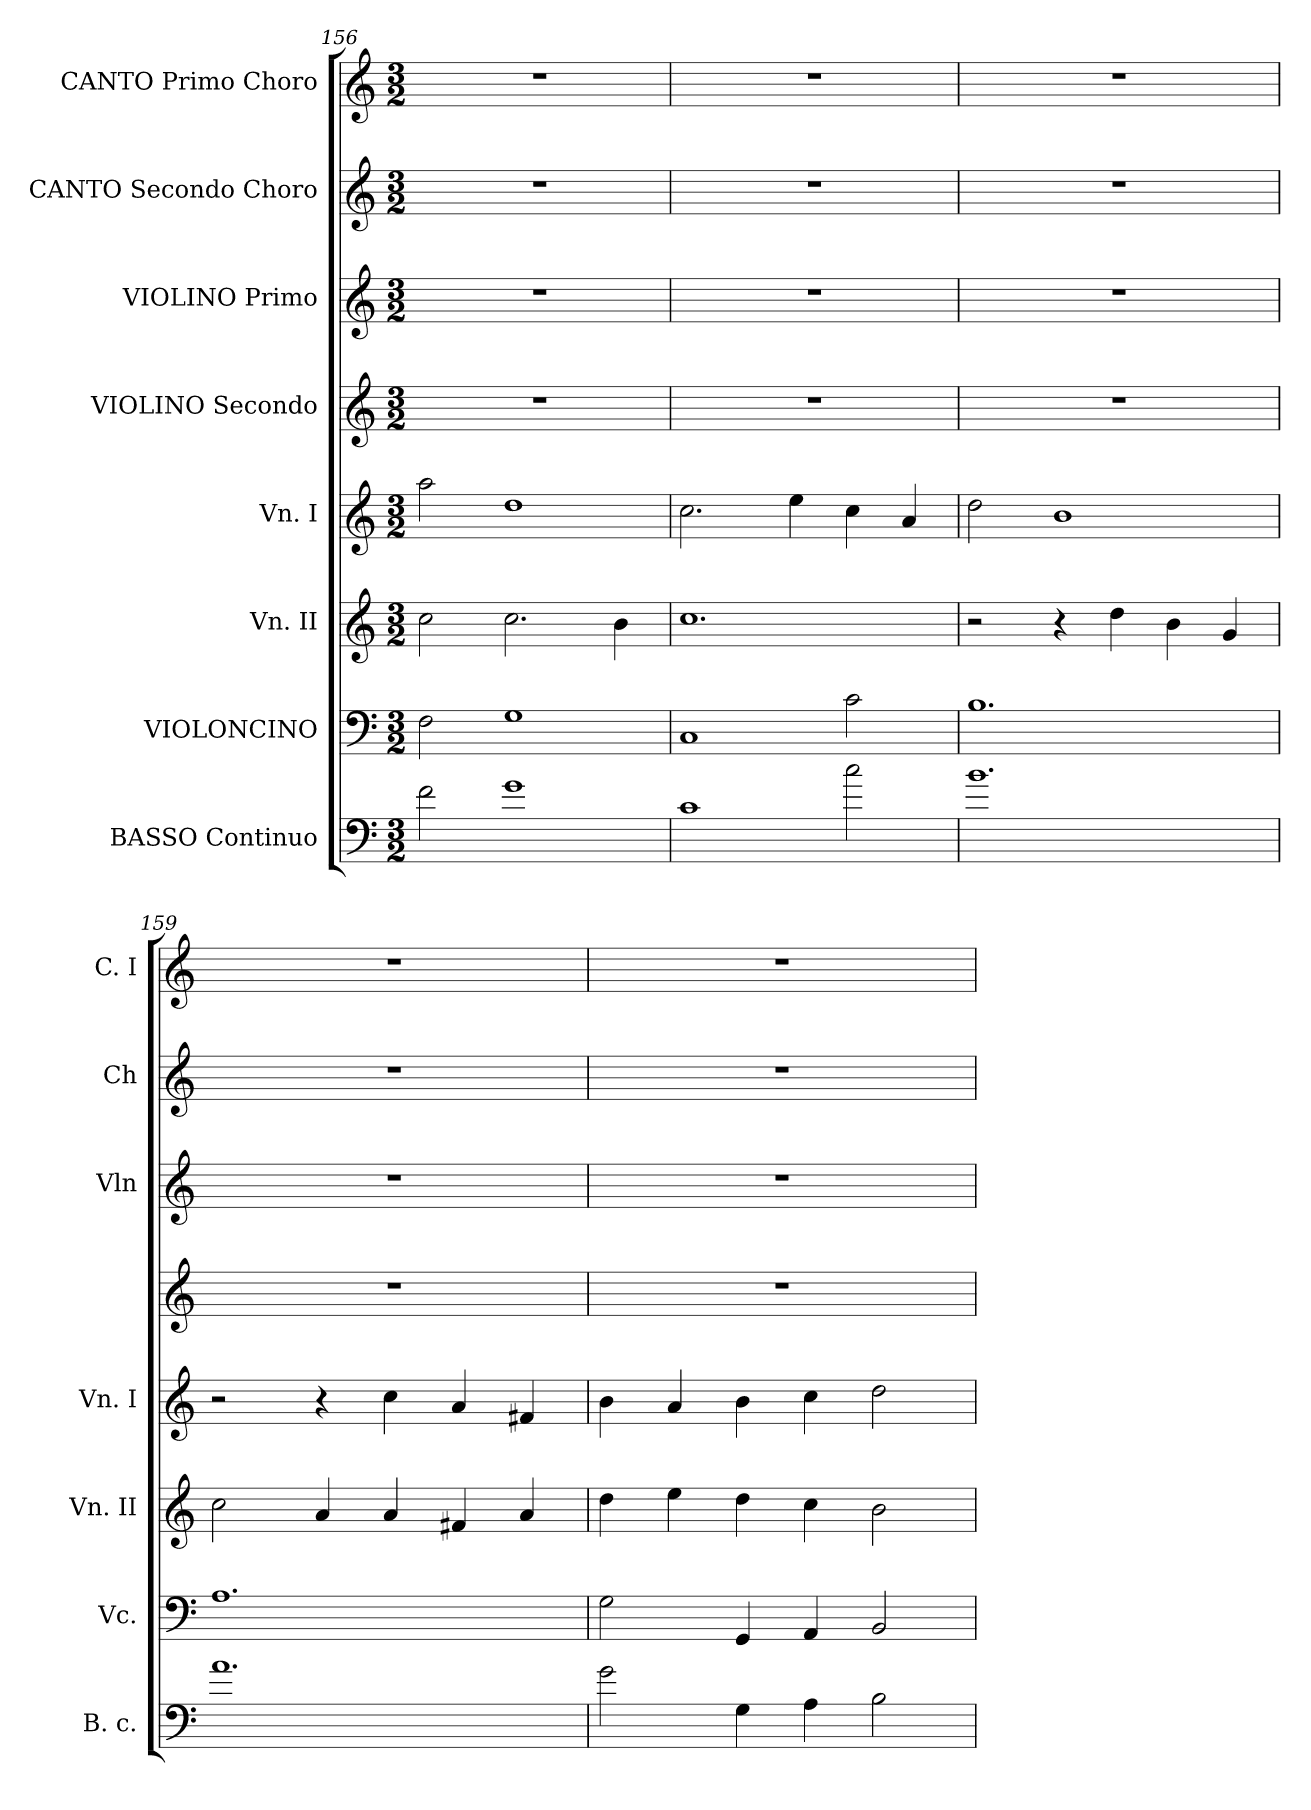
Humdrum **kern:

**kern	**kern	**kern	**kern	**kern	**kern	**kern	**kern
*part8	*part7	*part6	*part5	*part4	*part3	*part2	*part1
*staff8	*staff7	*staff6	*staff5	*staff4	*staff3	*staff2	*staff1
*I"BASSO Continuo	*I"VIOLONCINO	*I"Vn. II	*I"Vn. I	*I"VIOLINO Secondo	*I"VIOLINO Primo	*I"CANTO Secondo Choro	*I"CANTO Primo Choro
*I'B. c.	*I'Vc.	*I'Vn. II	*I'Vn. I	*	*I'Vln	*I'Ch	*I'C. I
*clefF4	*clefF4	*clefG2	*clefG2	*clefG2	*clefG2	*clefG2	*clefG2
*ITrd7c12	*	*	*	*	*	*	*
*k[]	*k[]	*k[]	*k[]	*k[]	*k[]	*k[]	*k[]
*C:	*C:	*C:	*C:	*C:	*C:	*C:	*C:
*M3/2	*M3/2	*M3/2	*M3/2	*M3/2	*M3/2	*M3/2	*M3/2
=156	=156	=156	=156	=156	=156	=156	=156
2F\	2F\	2cc\	2aa\	1.r	1.r	1.r	1.r
1G	1G	2.cc\	1dd	.	.	.	.
.	.	4b\	.	.	.	.	.
!!LO:LB:g=z
=157	=157	=157	=157	=157	=157	=157	=157
1C	1C	1.cc	2.cc\	1.r	1.r	1.r	1.r
.	.	.	4ee\	.	.	.	.
2c\	2c\	.	4cc\	.	.	.	.
.	.	.	4a/	.	.	.	.
=158	=158	=158	=158	=158	=158	=158	=158
1.B	1.B	2r	2dd\	1.r	1.r	1.r	1.r
.	.	4r	1b	.	.	.	.
.	.	4dd\	.	.	.	.	.
.	.	4b\	.	.	.	.	.
.	.	4g/	.	.	.	.	.
=159	=159	=159	=159	=159	=159	=159	=159
1.A	1.A	2cc\	2r	1.r	1.r	1.r	1.r
.	.	4a/	4r	.	.	.	.
.	.	4a/	4cc\	.	.	.	.
.	.	4f#X/	4a/	.	.	.	.
.	.	4a/	4f#X/	.	.	.	.
=160	=160	=160	=160	=160	=160	=160	=160
2G\	2G\	4dd\	4b\	1.r	1.r	1.r	1.r
.	.	4ee\	4a/	.	.	.	.
4GG\	4GG/	4dd\	4b\	.	.	.	.
4AA\	4AA/	4cc\	4cc\	.	.	.	.
2BB\	2BB/	2b\	2dd\	.	.	.	.
=	=	=	=	=	=	=	=
*-	*-	*-	*-	*-	*-	*-	*-
